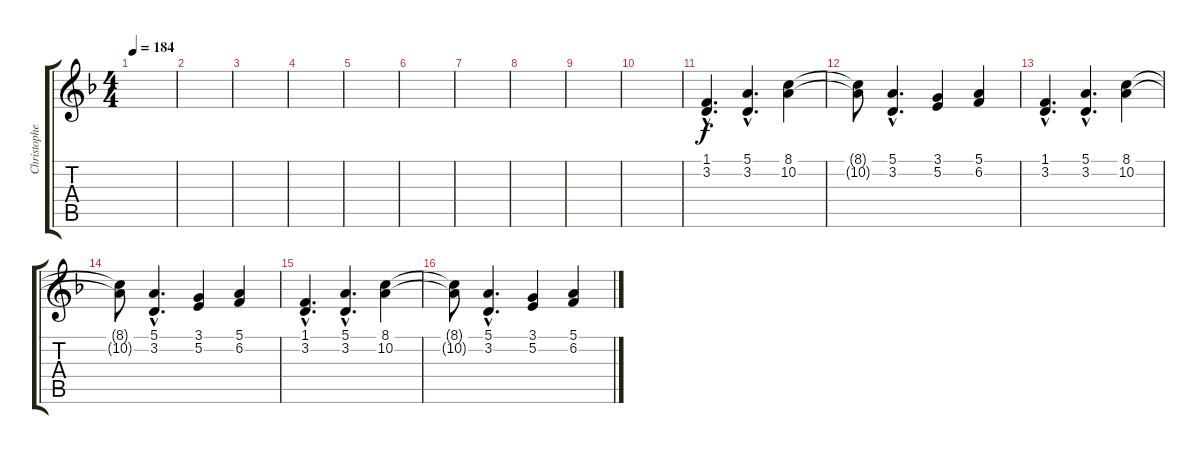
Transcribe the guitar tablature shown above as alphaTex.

\track ("Christopher Dudley" "Christophe") {instrument lead1square}
\staff {score tabs}
\tuning (E4 B3 G3 D3 A2 D2) {hide}
\ts (4 4)
\tempo 184
\clef g2
\ks dminor
|
|
|
|
|
|
|
|
|
|
(1.1{hac} 3.2{hac}).4{d} (5.1{hac} 3.2{hac}).4{d} (8.1 10.2).4 |
(8.1{t} 10.2{t}).8 (5.1{hac} 3.2{hac}).4{d} (3.1 5.2).4 (5.1 6.2).4 |
(1.1{hac} 3.2{hac}).4{d} (5.1{hac} 3.2{hac}).4{d} (8.1 10.2).4 |
(8.1{t} 10.2{t}).8 (5.1{hac} 3.2{hac}).4{d} (3.1 5.2).4 (5.1 6.2).4 |
(1.1{hac} 3.2{hac}).4{d} (5.1{hac} 3.2{hac}).4{d} (8.1 10.2).4 |
(8.1{t} 10.2{t}).8 (5.1{hac} 3.2{hac}).4{d} (3.1 5.2).4 (5.1 6.2).4
